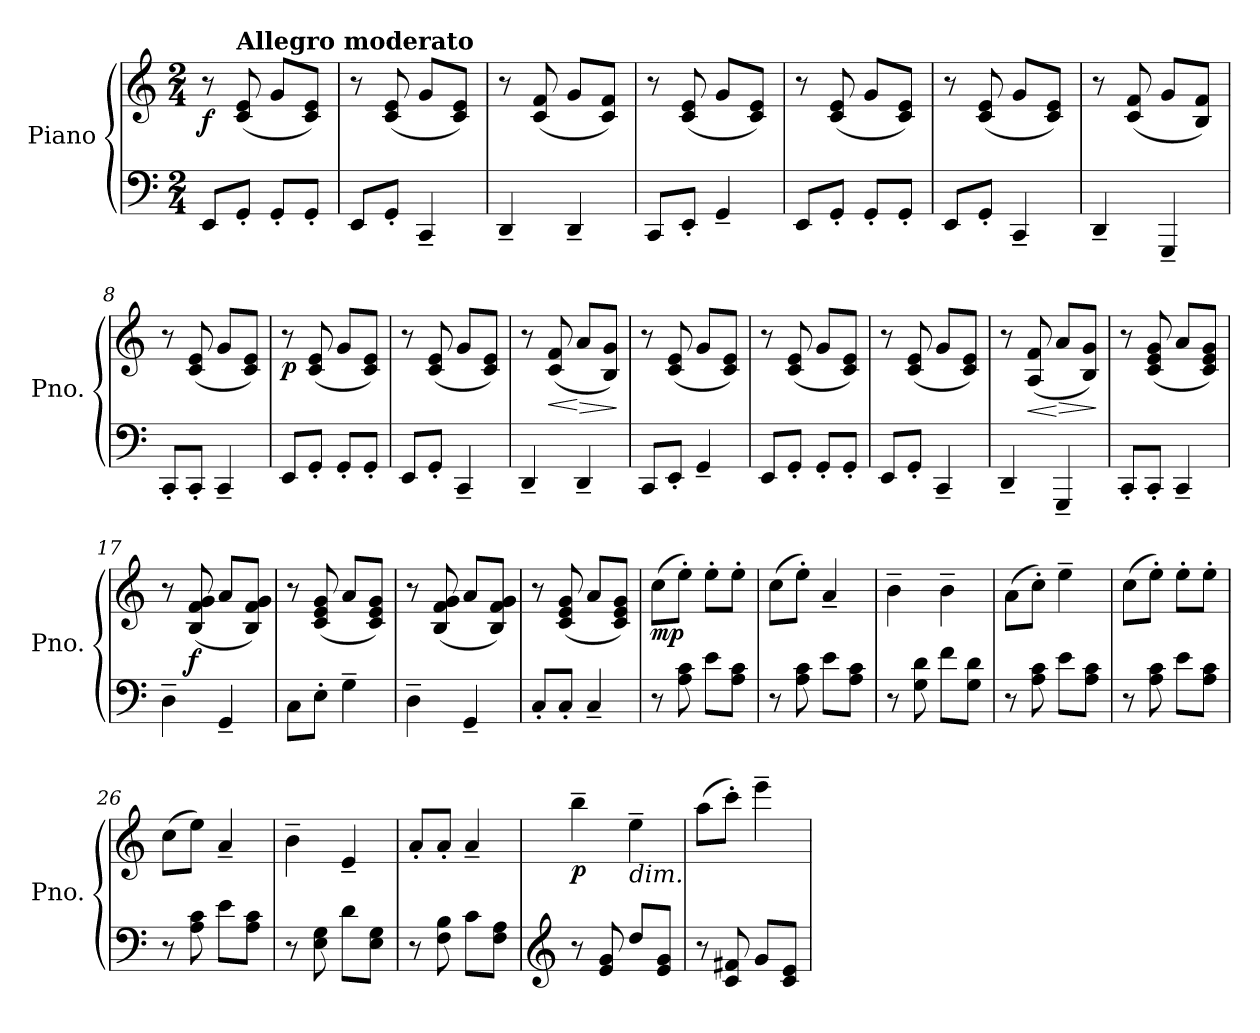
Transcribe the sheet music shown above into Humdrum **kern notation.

**kern	**kern	**dynam
*part1	*part1	*part1
*staff2	*staff1	*staff1/2
*I"Piano	*	*
*I'Pno.	*	*
*clefF4	*clefG2	*
*k[]	*k[]	*
*M2/4	*M2/4	*
=1	=1	=1
!	!	!LO:DY:b
8EE/L	8r	f
!	!LO:TX:a:B:t=Allegro moderato	!
8GG'/J	(<8c/ 8e/	.
8GG'/L	8g/L	.
8GG'/J	8c/ 8e/J)	.
=2	=2	=2
8EE/L	8r	.
8GG'/J	(<8c/ 8e/	.
4CC~/	8g/L	.
.	8c/ 8e/J)	.
=3	=3	=3
4DD~/	8r	.
.	(<8c/ 8f/	.
4DD~/	8g/L	.
.	8c/ 8f/J)	.
=4	=4	=4
8CC/L	8r	.
8EE'/J	(<8c/ 8e/	.
4GG~/	8g/L	.
.	8c/ 8e/J)	.
=5	=5	=5
8EE/L	8r	.
8GG'/J	(<8c/ 8e/	.
8GG'/L	8g/L	.
8GG'/J	8c/ 8e/J)	.
=6	=6	=6
8EE/L	8r	.
8GG'/J	(<8c/ 8e/	.
4CC~/	8g/L	.
.	8c/ 8e/J)	.
=7	=7	=7
4DD~/	8r	.
.	(<8c/ 8f/	.
4GGG~/	8g/L	.
.	8B/ 8f/J)	.
!!LO:LB:g=z
=8	=8	=8
8CC'/L	8r	.
8CC'/J	(<8c/ 8e/	.
4CC~/	8g/L	.
.	8c/ 8e/J)	.
=9	=9	=9
!	!	!LO:DY:b
8EE/L	8r	p
8GG'/J	(<8c/ 8e/	.
8GG'/L	8g/L	.
8GG'/J	8c/ 8e/J)	.
=10	=10	=10
8EE/L	8r	.
8GG'/J	(<8c/ 8e/	.
4CC~/	8g/L	.
.	8c/ 8e/J)	.
=11	=11	=11
4DD~/	8r	.
!	!	!LO:HP:b
.	(<8c/ 8f/	<
!	!	!LO:HP:n=1:b
4DD~/	8a/L	[ >
.	8B/ 8g/J)	.
.	.	]
=12	=12	=12
8CC/L	8r	.
8EE'/J	(<8c/ 8e/	.
4GG~/	8g/L	.
.	8c/ 8e/J)	.
=13	=13	=13
8EE/L	8r	.
8GG'/J	(<8c/ 8e/	.
8GG'/L	8g/L	.
8GG'/J	8c/ 8e/J)	.
=14	=14	=14
8EE/L	8r	.
8GG'/J	(<8c/ 8e/	.
4CC~/	8g/L	.
.	8c/ 8e/J)	.
=15	=15	=15
4DD~/	8r	.
!	!	!LO:HP:b
.	(<8A/ 8f/	<
!	!	!LO:HP:n=1:b
4GGG~/	8a/L	[ >
.	8B/ 8g/J)	.
.	.	]
!!LO:LB:g=z
=16	=16	=16
8CC'/L	8r	.
8CC'/J	(<8c/ 8e/ 8g/	.
4CC~/	8a/L	.
.	8c/ 8e/ 8g/J)	.
=17	=17	=17
4D~\	8r	.
!	!	!LO:DY:b
.	(<8B/ 8f/ 8g/	f
4GG~/	8a/L	.
.	8B/ 8f/ 8g/J)	.
=18	=18	=18
8C\L	8r	.
8E'\J	(<8c/ 8e/ 8g/	.
4G~\	8a/L	.
.	8c/ 8e/ 8g/J)	.
=19	=19	=19
4D~\	8r	.
.	(<8B/ 8f/ 8g/	.
4GG~/	8a/L	.
.	8B/ 8f/ 8g/J)	.
=20	=20	=20
8C'/L	8r	.
8C'/J	(<8c/ 8e/ 8g/	.
4C~/	8a/L	.
.	8c/ 8e/ 8g/J)	.
=21	=21	=21
!	!	!LO:DY:b
8r	(>8cc\L	mp
8A\ 8c\	8ee'\J)	.
8e\L	8ee'\L	.
8A\ 8c\J	8ee'\J	.
=22	=22	=22
8r	(>8cc\L	.
8A\ 8c\	8ee'\J)	.
8e\L	4a~/	.
8A\ 8c\J	.	.
=23	=23	=23
8r	4b~\	.
8G\ 8d\	.	.
8f\L	4b~\	.
8G\ 8d\J	.	.
!!LO:LB:g=z
=24	=24	=24
8r	(>8a\L	.
8A\ 8c\	8cc'\J)	.
8e\L	4ee~\	.
8A\ 8c\J	.	.
=25	=25	=25
8r	(>8cc\L	.
8A\ 8c\	8ee'\J)	.
8e\L	8ee'\L	.
8A\ 8c\J	8ee'\J	.
=26	=26	=26
8r	(>8cc\L	.
8A\ 8c\	8ee\J)	.
8e\L	4a~/	.
8A\ 8c\J	.	.
=27	=27	=27
8r	4b~\	.
8E\ 8G\	.	.
8d\L	4e~/	.
8E\ 8G\J	.	.
=28	=28	=28
8r	8a'/L	.
8F\ 8B\	8a'/J	.
8c\L	4a~/	.
8F\ 8A\J	.	.
=29	=29	=29
*clefG2	*	*
!	!	!LO:DY:b
8r	4bb~\	p
8e/ 8g/	.	.
!	!LO:TX:b:i:t=dim.	!
8dd/L	4ee~\	.
8e/ 8g/J	.	.
=30	=30	=30
8r	(>8aa\L	.
8c/ 8f#X/	8ccc'\J)	.
8g/L	4eee~\	.
8c/ 8e/J	.	.
=	=	=
*-	*-	*-
